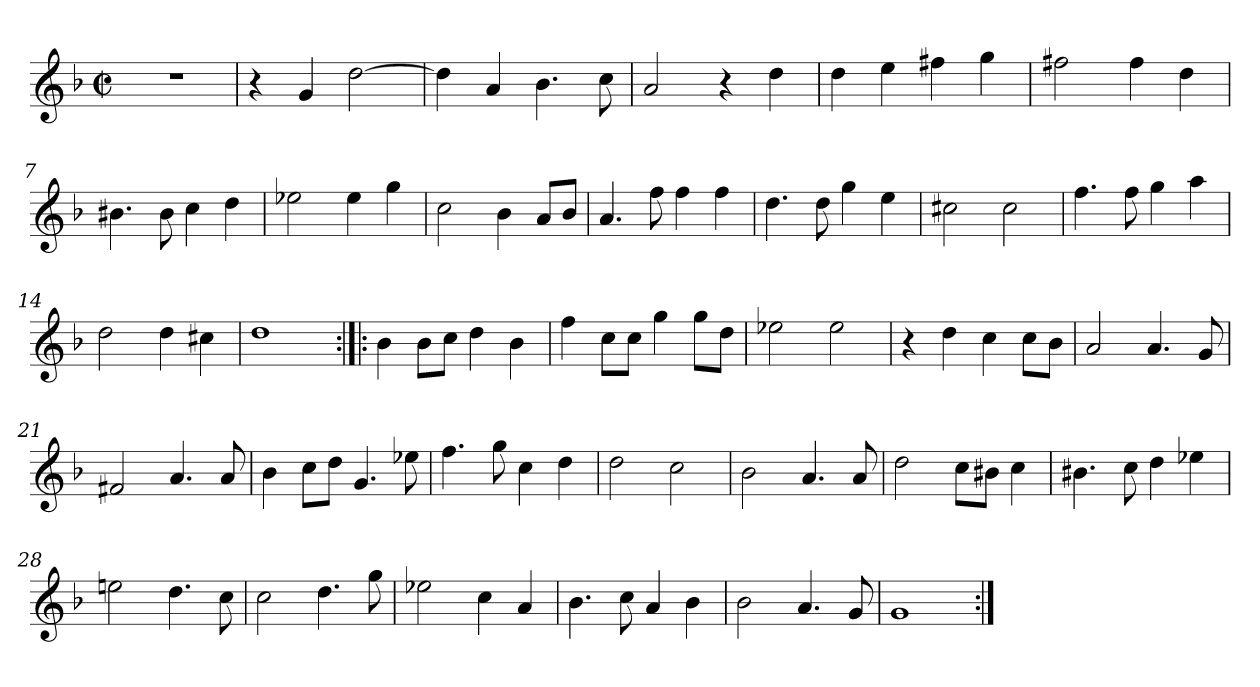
**kern
*part1
*staff1
*clefG2
*k[b-]
*F:
*M2/2
*met(c|)
=1
1r
=2
4r
4g/
[2dd\
=3
4dd\]
4a/
4.b-\
8cc\
=4
2a/
4r
4dd\
=5
4dd\
4ee\
4ff#X\
4gg\
=6
2ff#X\
4ff#\
4dd\
!!LO:LB:g=z
=7
4.b#X\
8b#\
4cc\
4dd\
=8
2ee-X\
4ee-\
4gg\
=9
2cc\
4b-\
8a/L
8b-/J
=10
4.a/
8ff\
4ff\
4ff\
=11
4.dd\
8dd\
4gg\
4ee\
=12
2cc#X\
2cc#\
!!LO:LB:g=z
=13
4.ff\
8ff\
4gg\
4aa\
=14
2dd\
4dd\
4cc#X\
=15
1dd
=16:|!|:
4b-\
8b-\L
8cc\J
4dd\
4b-\
=17
4ff\
8cc\L
8cc\J
4gg\
8gg\L
8dd\J
=18
2ee-X\
2ee-\
!!LO:LB:g=z
=19
4r
4dd\
4cc\
8cc\L
8b-\J
=20
2a/
4.a/
8g/
=21
2f#X/
4.a/
8a/
=22
4b-\
8cc\L
8dd\J
4.g/
8ee-X\
=23
4.ff\
8gg\
4cc\
4dd\
=24
2dd\
2cc\
!!LO:LB:g=z
=25
2b-\
4.a/
8a/
=26
2dd\
8cc\L
8b#X\J
4cc\
=27
4.b#X\
8cc\
4dd\
4ee-X\
=28
2een\
4.dd\
8cc\
=29
2cc\
4.dd\
8gg\
!!LO:LB:g=z
=30
2ee-X\
4cc\
4a/
=31
4.b-\
8cc\
4a/
4b-\
=32
2b-\
4.a/
8g/
=33
1g
=:|!
*-
